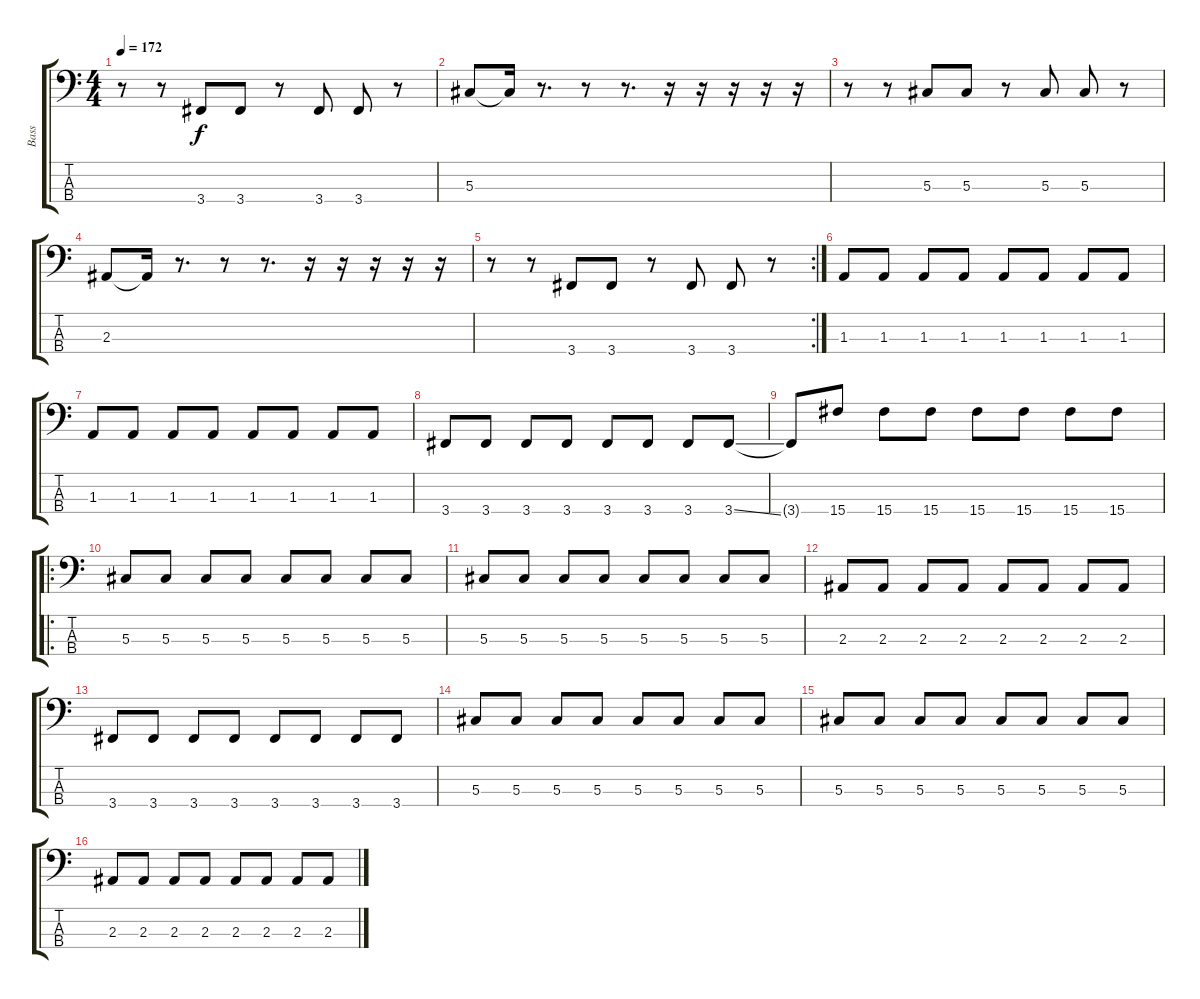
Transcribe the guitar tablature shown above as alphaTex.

\track ("Bass " "Bass ") {instrument electricbassfinger}
\staff {score tabs}
\tuning (Gb2 Db2 Ab1 Eb1) {hide}
\ts (4 4)
\tempo 172
\clef f4
\ks c
r.8{dy f} r.8 3.4.8 3.4.8 r.8 3.4.8 3.4.8 r.8 |
5.3.8 5.3{t}.16 r.8{d} r.8 r.8{d} r.16 r.16 r.16 r.16 r.16 |
r.8 r.8 5.3.8 5.3.8 r.8 5.3.8 5.3.8 r.8 |
2.3.8 2.3{t}.16 r.8{d} r.8 r.8{d} r.16 r.16 r.16 r.16 r.16 |
\rc 2
r.8 r.8 3.4.8 3.4.8 r.8 3.4.8 3.4.8 r.8 |
1.3.8 1.3.8 1.3.8 1.3.8 1.3.8 1.3.8 1.3.8 1.3.8 |
1.3.8 1.3.8 1.3.8 1.3.8 1.3.8 1.3.8 1.3.8 1.3.8 |
3.4.8 3.4.8 3.4.8 3.4.8 3.4.8 3.4.8 3.4.8 3.4{ss}.8 |
3.4{t}.8 15.4.8 15.4.8 15.4.8 15.4.8 15.4.8 15.4.8 15.4.8 |
\ro
5.3.8{instrument electricbassfinger} 5.3.8 5.3.8 5.3.8 5.3.8 5.3.8 5.3.8 5.3.8 |
5.3.8 5.3.8 5.3.8 5.3.8 5.3.8 5.3.8 5.3.8 5.3.8 |
2.3.8 2.3.8 2.3.8 2.3.8 2.3.8 2.3.8 2.3.8 2.3.8 |
3.4.8 3.4.8 3.4.8 3.4.8 3.4.8 3.4.8 3.4.8 3.4.8 |
5.3.8{instrument electricbassfinger} 5.3.8 5.3.8 5.3.8 5.3.8 5.3.8 5.3.8 5.3.8 |
5.3.8 5.3.8 5.3.8 5.3.8 5.3.8 5.3.8 5.3.8 5.3.8 |
2.3.8 2.3.8 2.3.8 2.3.8 2.3.8 2.3.8 2.3.8 2.3.8
